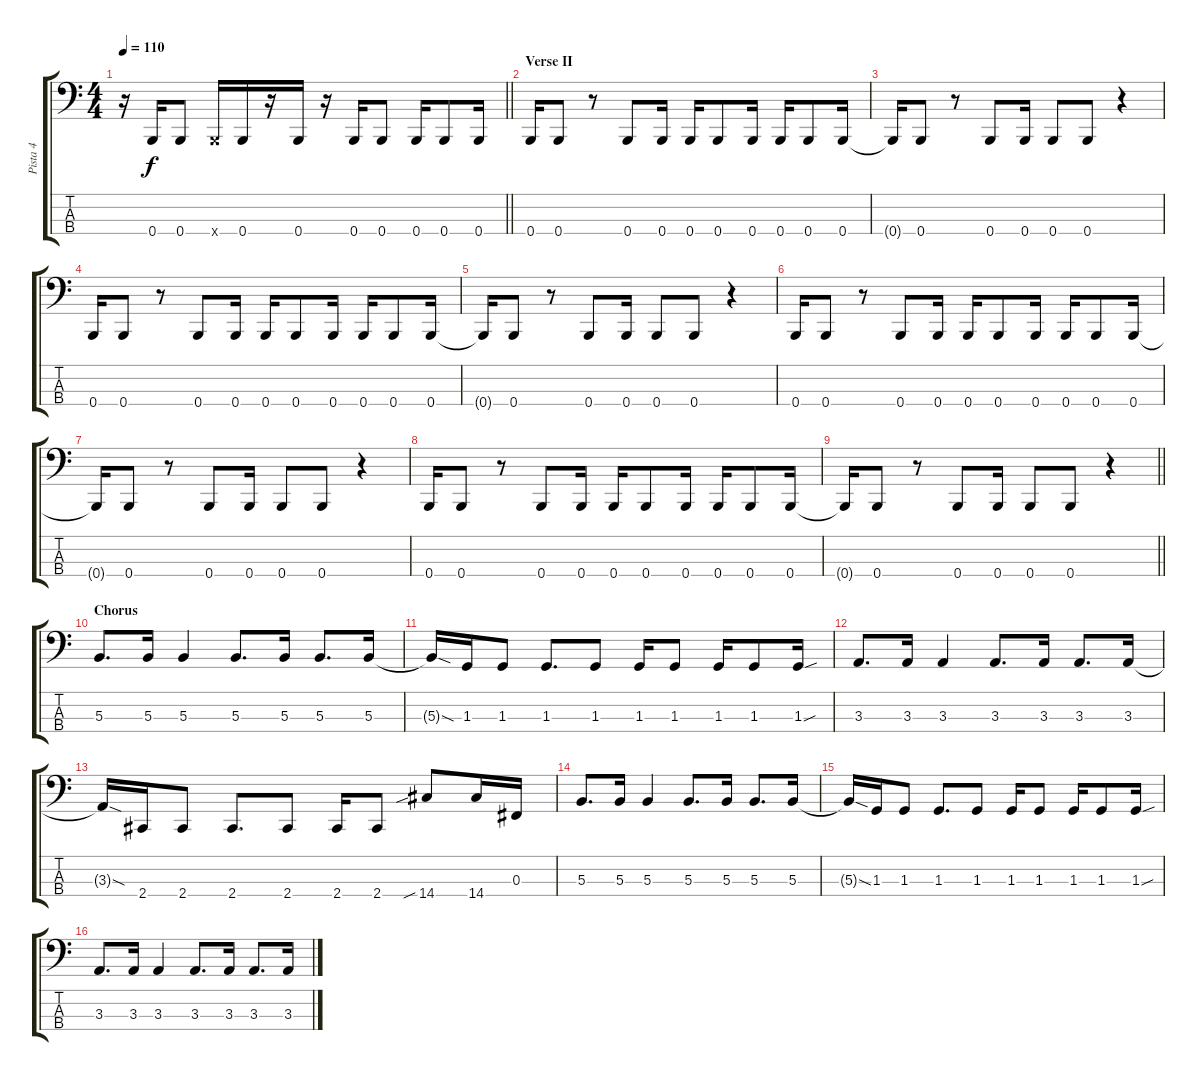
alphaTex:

\track ("Pista 4" "Pista 4") {instrument electricbassfinger}
\staff {score tabs}
\tuning (E2 B1 Gb1 B0) {hide}
\ts (4 4)
\tempo 110
\clef f4
\barLineRight lightlight
\ks c
r.16{dy f} 0.4.16 0.4.8 0.4{x}.16 0.4.16 r.16 0.4.16 r.16 0.4.16 0.4.8 0.4.16 0.4.8 0.4.16 |
\section ("" "Verse II")
0.4.16 0.4.8 r.8 0.4.8 0.4.16 0.4.16 0.4.8 0.4.16 0.4.16 0.4.8 0.4.16 |
0.4{t}.16 0.4.8 r.8 0.4.8 0.4.16 0.4.8 0.4.8 r.4 |
0.4.16 0.4.8 r.8 0.4.8 0.4.16 0.4.16 0.4.8 0.4.16 0.4.16 0.4.8 0.4.16 |
0.4{t}.16 0.4.8 r.8 0.4.8 0.4.16 0.4.8 0.4.8 r.4 |
0.4.16 0.4.8 r.8 0.4.8 0.4.16 0.4.16 0.4.8 0.4.16 0.4.16 0.4.8 0.4.16 |
0.4{t}.16 0.4.8 r.8 0.4.8 0.4.16 0.4.8 0.4.8 r.4 |
0.4.16 0.4.8 r.8 0.4.8 0.4.16 0.4.16 0.4.8 0.4.16 0.4.16 0.4.8 0.4.16 |
\barLineRight lightlight
0.4{t}.16 0.4.8 r.8 0.4.8 0.4.16 0.4.8 0.4.8 r.4 |
\section ("" "Chorus")
5.3.8{d} 5.3.16 5.3.4 5.3.8{d} 5.3.16 5.3.8{d} 5.3.16 |
5.3{sod t}.16 1.3.16 1.3.8 1.3.8{d} 1.3.8 1.3.16 1.3.8 1.3.16 1.3.8 1.3{sou}.16 |
3.3.8{d} 3.3.16 3.3.4 3.3.8{d} 3.3.16 3.3.8{d} 3.3.16 |
3.3{sod t}.16 2.4.16 2.4.8 2.4.8{d} 2.4.8 2.4.16 2.4.8 14.4{sib}.8 14.4.16 0.3.16 |
5.3.8{d} 5.3.16 5.3.4 5.3.8{d} 5.3.16 5.3.8{d} 5.3.16 |
5.3{sod t}.16 1.3.16 1.3.8 1.3.8{d} 1.3.8 1.3.16 1.3.8 1.3.16 1.3.8 1.3{sou}.16 |
3.3.8{d} 3.3.16 3.3.4 3.3.8{d} 3.3.16 3.3.8{d} 3.3.16
